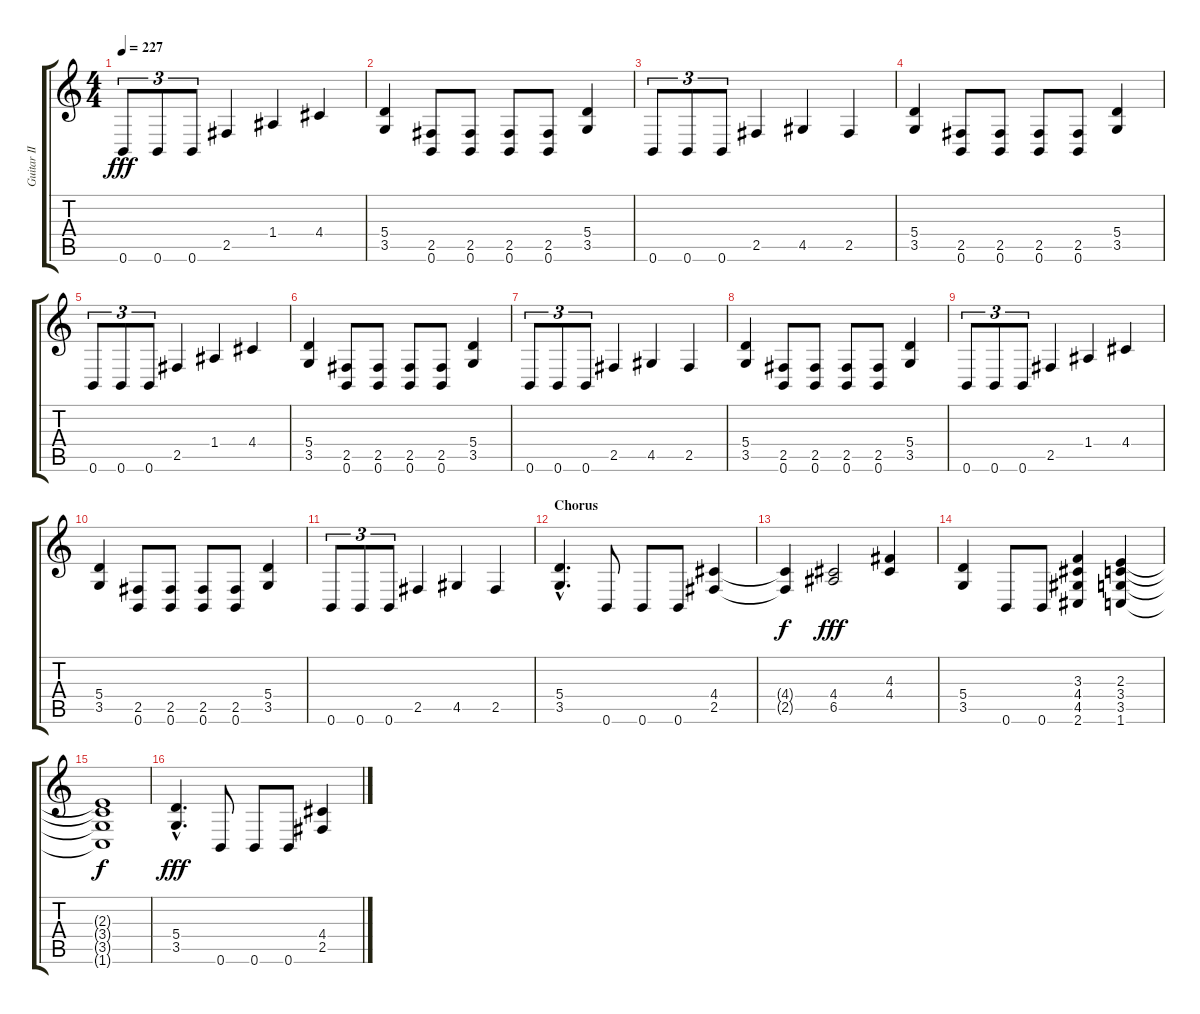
\track ("Guitar II" "Guitar II") {instrument distortionguitar}
\staff {score tabs}
\tuning (B3 Gb3 D3 A2 E2 B1) {hide}
\ts (4 4)
\tempo 227
\clef g2
\ks c
0.6.8{tu (3 2) dy fff} 0.6.8{tu (3 2)} 0.6.8{tu (3 2)} 2.5.4 1.4.4 4.4.4 |
(5.4 3.5).4 (2.5 0.6).8 (2.5 0.6).8 (2.5 0.6).8 (2.5 0.6).8 (5.4 3.5).4 |
0.6.8{tu (3 2)} 0.6.8{tu (3 2)} 0.6.8{tu (3 2)} 2.5.4 4.5.4 2.5.4 |
(5.4 3.5).4 (2.5 0.6).8 (2.5 0.6).8 (2.5 0.6).8 (2.5 0.6).8 (5.4 3.5).4 |
0.6.8{tu (3 2)} 0.6.8{tu (3 2)} 0.6.8{tu (3 2)} 2.5.4 1.4.4 4.4.4 |
(5.4 3.5).4 (2.5 0.6).8 (2.5 0.6).8 (2.5 0.6).8 (2.5 0.6).8 (5.4 3.5).4 |
0.6.8{tu (3 2)} 0.6.8{tu (3 2)} 0.6.8{tu (3 2)} 2.5.4 4.5.4 2.5.4 |
(5.4 3.5).4 (2.5 0.6).8 (2.5 0.6).8 (2.5 0.6).8 (2.5 0.6).8 (5.4 3.5).4 |
0.6.8{tu (3 2)} 0.6.8{tu (3 2)} 0.6.8{tu (3 2)} 2.5.4 1.4.4 4.4.4 |
(5.4 3.5).4 (2.5 0.6).8 (2.5 0.6).8 (2.5 0.6).8 (2.5 0.6).8 (5.4 3.5).4 |
0.6.8{tu (3 2)} 0.6.8{tu (3 2)} 0.6.8{tu (3 2)} 2.5.4 4.5.4 2.5.4 |
\section ("" "Chorus")
(5.4{hac} 3.5{hac}).4{d} 0.6.8 0.6.8 0.6.8 (4.4 2.5).4 |
(4.4{t} 2.5{t}).4{dy f} (4.4 6.5).2{dy fff} (4.3 4.4).4 |
(5.4 3.5).4 0.6.8 0.6.8 (3.3 4.4 4.5 2.6).4 (2.3 3.4 3.5 1.6).4 |
(2.3{t} 3.4{t} 3.5{t} 1.6{t}).1{dy f} |
(5.4{hac} 3.5{hac}).4{d dy fff} 0.6.8 0.6.8 0.6.8 (4.4 2.5).4
